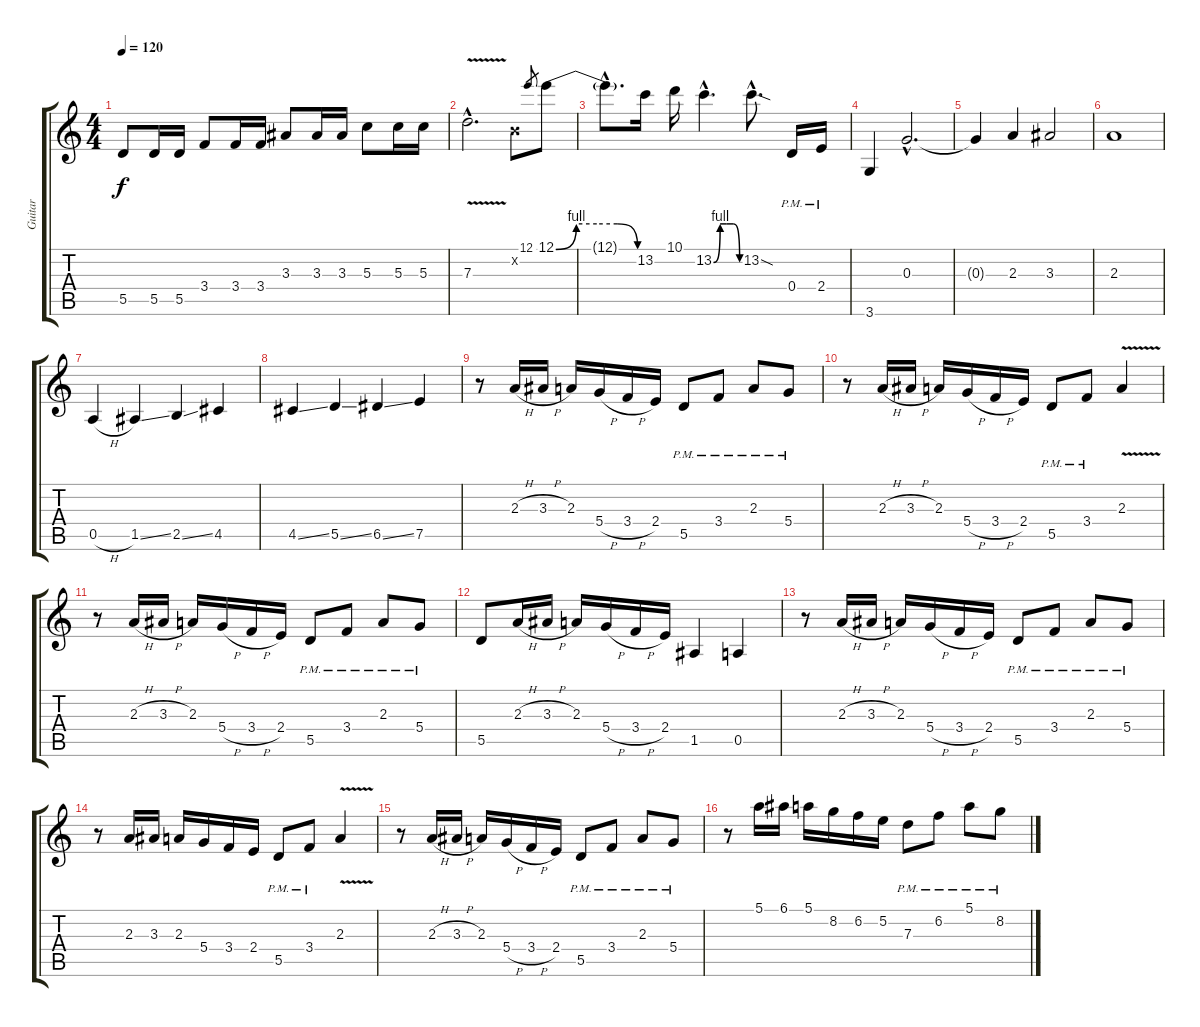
\track ("Guitar" "Guitar") {instrument overdrivenguitar}
\staff {score tabs}
\tuning (E4 B3 G3 D3 A2 E2) {hide}
\ts (4 4)
\tempo 120
\clef g2
\ks c
5.5.8{dy f} 5.5.16 5.5.16 3.4.8 3.4.16 3.4.16 3.3.8 3.3.16 3.3.16 5.3.8 5.3.16 5.3.16 |
7.3{v hac}.2{d} 0.2{x}.8 12.1.8{gr} 12.1{be (custom 0 0 15 4 30 4 45 4 60 0)}.8 |
12.1{hac t}.8{d} 13.2.16 10.1.16 13.2{be (custom 0 0 15 4 30 4 45 4 60 0) hac}.4{d} 13.2{sod hac}.8{d} 0.4{pm}.16 2.4{pm}.16 |
3.6.4 0.3{hac}.2{d} |
0.3{t}.4 2.3.4 3.3.2 |
2.3.1 |
0.5{h}.4 1.5{ss}.4 2.5{ss}.4 4.5.4 |
4.5{ss}.4 5.5{ss}.4 6.5{ss}.4 7.5.4 |
r.8 2.3{h}.16 3.3{h}.16 2.3.16 5.4{h}.16 3.4{h}.16 2.4.16 5.5{pm}.8 3.4{pm}.8 2.3{pm}.8 5.4{pm}.8 |
r.8 2.3{h}.16 3.3{h}.16 2.3.16 5.4{h}.16 3.4{h}.16 2.4.16 5.5{pm}.8 3.4{pm}.8 2.3{v}.4 |
r.8 2.3{h}.16 3.3{h}.16 2.3.16 5.4{h}.16 3.4{h}.16 2.4.16 5.5{pm}.8 3.4{pm}.8 2.3{pm}.8 5.4{pm}.8 |
5.5.8 2.3{h}.16 3.3{h}.16 2.3.16 5.4{h}.16 3.4{h}.16 2.4.16 1.5.4 0.5.4 |
r.8 2.3{h}.16 3.3{h}.16 2.3.16 5.4{h}.16 3.4{h}.16 2.4.16 5.5{pm}.8 3.4{pm}.8 2.3{pm}.8 5.4{pm}.8 |
r.8 2.3.16 3.3.16 2.3.16 5.4.16 3.4.16 2.4.16 5.5{pm}.8 3.4{pm}.8 2.3{v}.4 |
r.8 2.3{h}.16 3.3{h}.16 2.3.16 5.4{h}.16 3.4{h}.16 2.4.16 5.5{pm}.8 3.4{pm}.8 2.3{pm}.8 5.4{pm}.8 |
r.8 5.1.16 6.1.16 5.1.16 8.2.16 6.2.16 5.2.16 7.3{pm}.8 6.2{pm}.8 5.1{pm}.8 8.2{pm}.8
